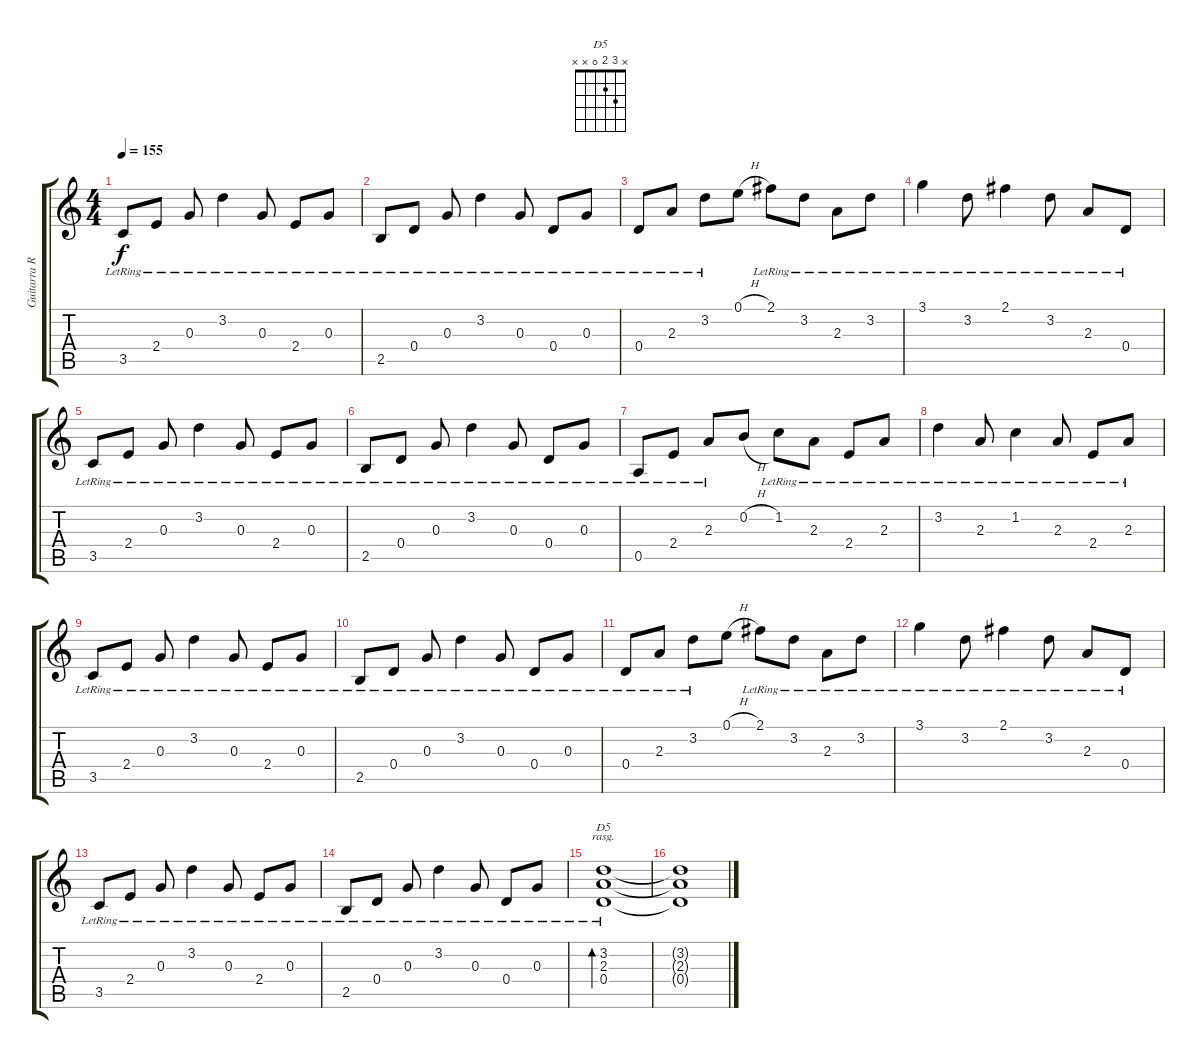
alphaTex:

\track ("Guitarra Ritmo" "Guitarra R") {instrument acousticguitarsteel}
\staff {score tabs}
\tuning (E4 B3 G3 D3 A2 E2) {hide}
\chord ("D5" x 3 2 0 x x)
\ts (4 4)
\tempo 155
\clef g2
\ks c
3.5{lr}.8{dy f} 2.4{lr}.8 0.3{lr}.8 3.2{lr}.4 0.3{lr}.8 2.4{lr}.8 0.3{lr}.8 |
2.5{lr}.8 0.4{lr}.8 0.3{lr}.8 3.2{lr}.4 0.3{lr}.8 0.4{lr}.8 0.3{lr}.8 |
0.4{lr}.8 2.3{lr}.8 3.2{lr}.8 0.1{h}.8 2.1{lr}.8 3.2{lr}.8 2.3{lr}.8 3.2{lr}.8 |
3.1{lr}.4 3.2{lr}.8 2.1{lr}.4 3.2{lr}.8 2.3{lr}.8 0.4{lr}.8 |
3.5{lr}.8 2.4{lr}.8 0.3{lr}.8 3.2{lr}.4 0.3{lr}.8 2.4{lr}.8 0.3{lr}.8 |
2.5{lr}.8 0.4{lr}.8 0.3{lr}.8 3.2{lr}.4 0.3{lr}.8 0.4{lr}.8 0.3{lr}.8 |
0.5{lr}.8 2.4{lr}.8 2.3{lr}.8 0.2{h}.8 1.2{lr}.8 2.3{lr}.8 2.4{lr}.8 2.3{lr}.8 |
3.2{lr}.4 2.3{lr}.8 1.2{lr}.4 2.3{lr}.8 2.4{lr}.8 2.3{lr}.8 |
3.5{lr}.8 2.4{lr}.8 0.3{lr}.8 3.2{lr}.4 0.3{lr}.8 2.4{lr}.8 0.3{lr}.8 |
2.5{lr}.8 0.4{lr}.8 0.3{lr}.8 3.2{lr}.4 0.3{lr}.8 0.4{lr}.8 0.3{lr}.8 |
0.4{lr}.8 2.3{lr}.8 3.2{lr}.8 0.1{h}.8 2.1{lr}.8 3.2{lr}.8 2.3{lr}.8 3.2{lr}.8 |
3.1{lr}.4 3.2{lr}.8 2.1{lr}.4 3.2{lr}.8 2.3{lr}.8 0.4{lr}.8 |
3.5{lr}.8 2.4{lr}.8 0.3{lr}.8 3.2{lr}.4 0.3{lr}.8 2.4{lr}.8 0.3{lr}.8 |
2.5{lr}.8 0.4{lr}.8 0.3{lr}.8 3.2{lr}.4 0.3{lr}.8 0.4{lr}.8 0.3{lr}.8 |
(3.2{lr} 2.3{lr} 0.4{lr}).1{bd 480 ch "D5" rasg ii} |
(3.2{t} 2.3{t} 0.4{t}).1
